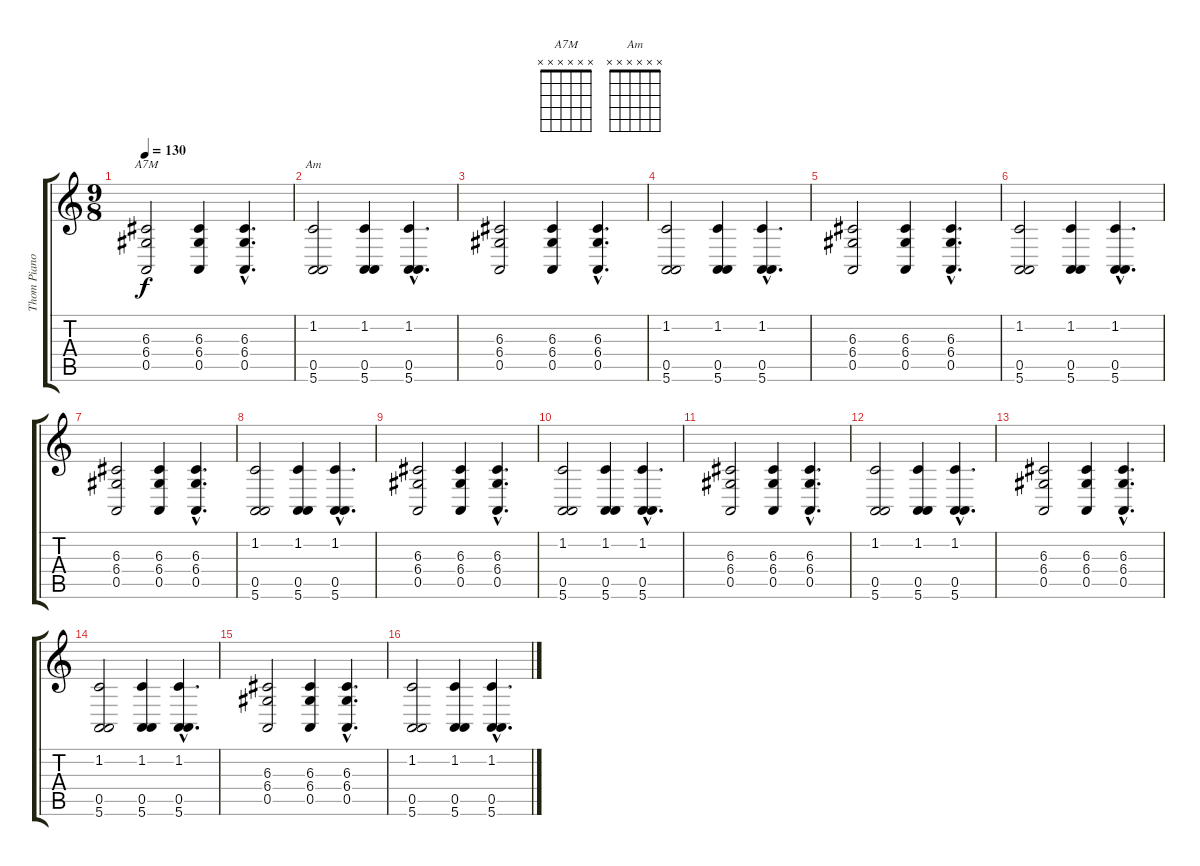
\track ("Thom Piano(morning bell)" "Thom Piano") {instrument electricpiano1}
\staff {score tabs}
\tuning (E4 B3 G3 D3 A2 E2) {hide}
\chord ("A7M" x x x x x x) {firstfret 0}
\chord ("Am" x x x x x x) {firstfret 0}
\ts (9 8)
\tempo 130
\clef g2
\ks c
(6.3 6.4 0.5).2{ch "A7M" dy f} (6.3 6.4 0.5).4 (6.3{hac} 6.4{hac} 0.5{hac}).4{d} |
(1.2 0.5 5.6).2{ch "Am"} (1.2 0.5 5.6).4 (1.2{hac} 0.5{hac} 5.6{hac}).4{d} |
(6.3 6.4 0.5).2 (6.3 6.4 0.5).4 (6.3{hac} 6.4{hac} 0.5{hac}).4{d} |
(1.2 0.5 5.6).2 (1.2 0.5 5.6).4 (1.2{hac} 0.5{hac} 5.6{hac}).4{d} |
(6.3 6.4 0.5).2 (6.3 6.4 0.5).4 (6.3{hac} 6.4{hac} 0.5{hac}).4{d} |
(1.2 0.5 5.6).2 (1.2 0.5 5.6).4 (1.2{hac} 0.5{hac} 5.6{hac}).4{d} |
(6.3 6.4 0.5).2 (6.3 6.4 0.5).4 (6.3{hac} 6.4{hac} 0.5{hac}).4{d} |
(1.2 0.5 5.6).2 (1.2 0.5 5.6).4 (1.2{hac} 0.5{hac} 5.6{hac}).4{d} |
(6.3 6.4 0.5).2 (6.3 6.4 0.5).4 (6.3{hac} 6.4{hac} 0.5{hac}).4{d} |
(1.2 0.5 5.6).2 (1.2 0.5 5.6).4 (1.2{hac} 0.5{hac} 5.6{hac}).4{d} |
(6.3 6.4 0.5).2 (6.3 6.4 0.5).4 (6.3{hac} 6.4{hac} 0.5{hac}).4{d} |
(1.2 0.5 5.6).2 (1.2 0.5 5.6).4 (1.2{hac} 0.5{hac} 5.6{hac}).4{d} |
(6.3 6.4 0.5).2 (6.3 6.4 0.5).4 (6.3{hac} 6.4{hac} 0.5{hac}).4{d} |
(1.2 0.5 5.6).2 (1.2 0.5 5.6).4 (1.2{hac} 0.5{hac} 5.6{hac}).4{d} |
(6.3 6.4 0.5).2 (6.3 6.4 0.5).4 (6.3{hac} 6.4{hac} 0.5{hac}).4{d} |
(1.2 0.5 5.6).2 (1.2 0.5 5.6).4 (1.2{hac} 0.5{hac} 5.6{hac}).4{d}
